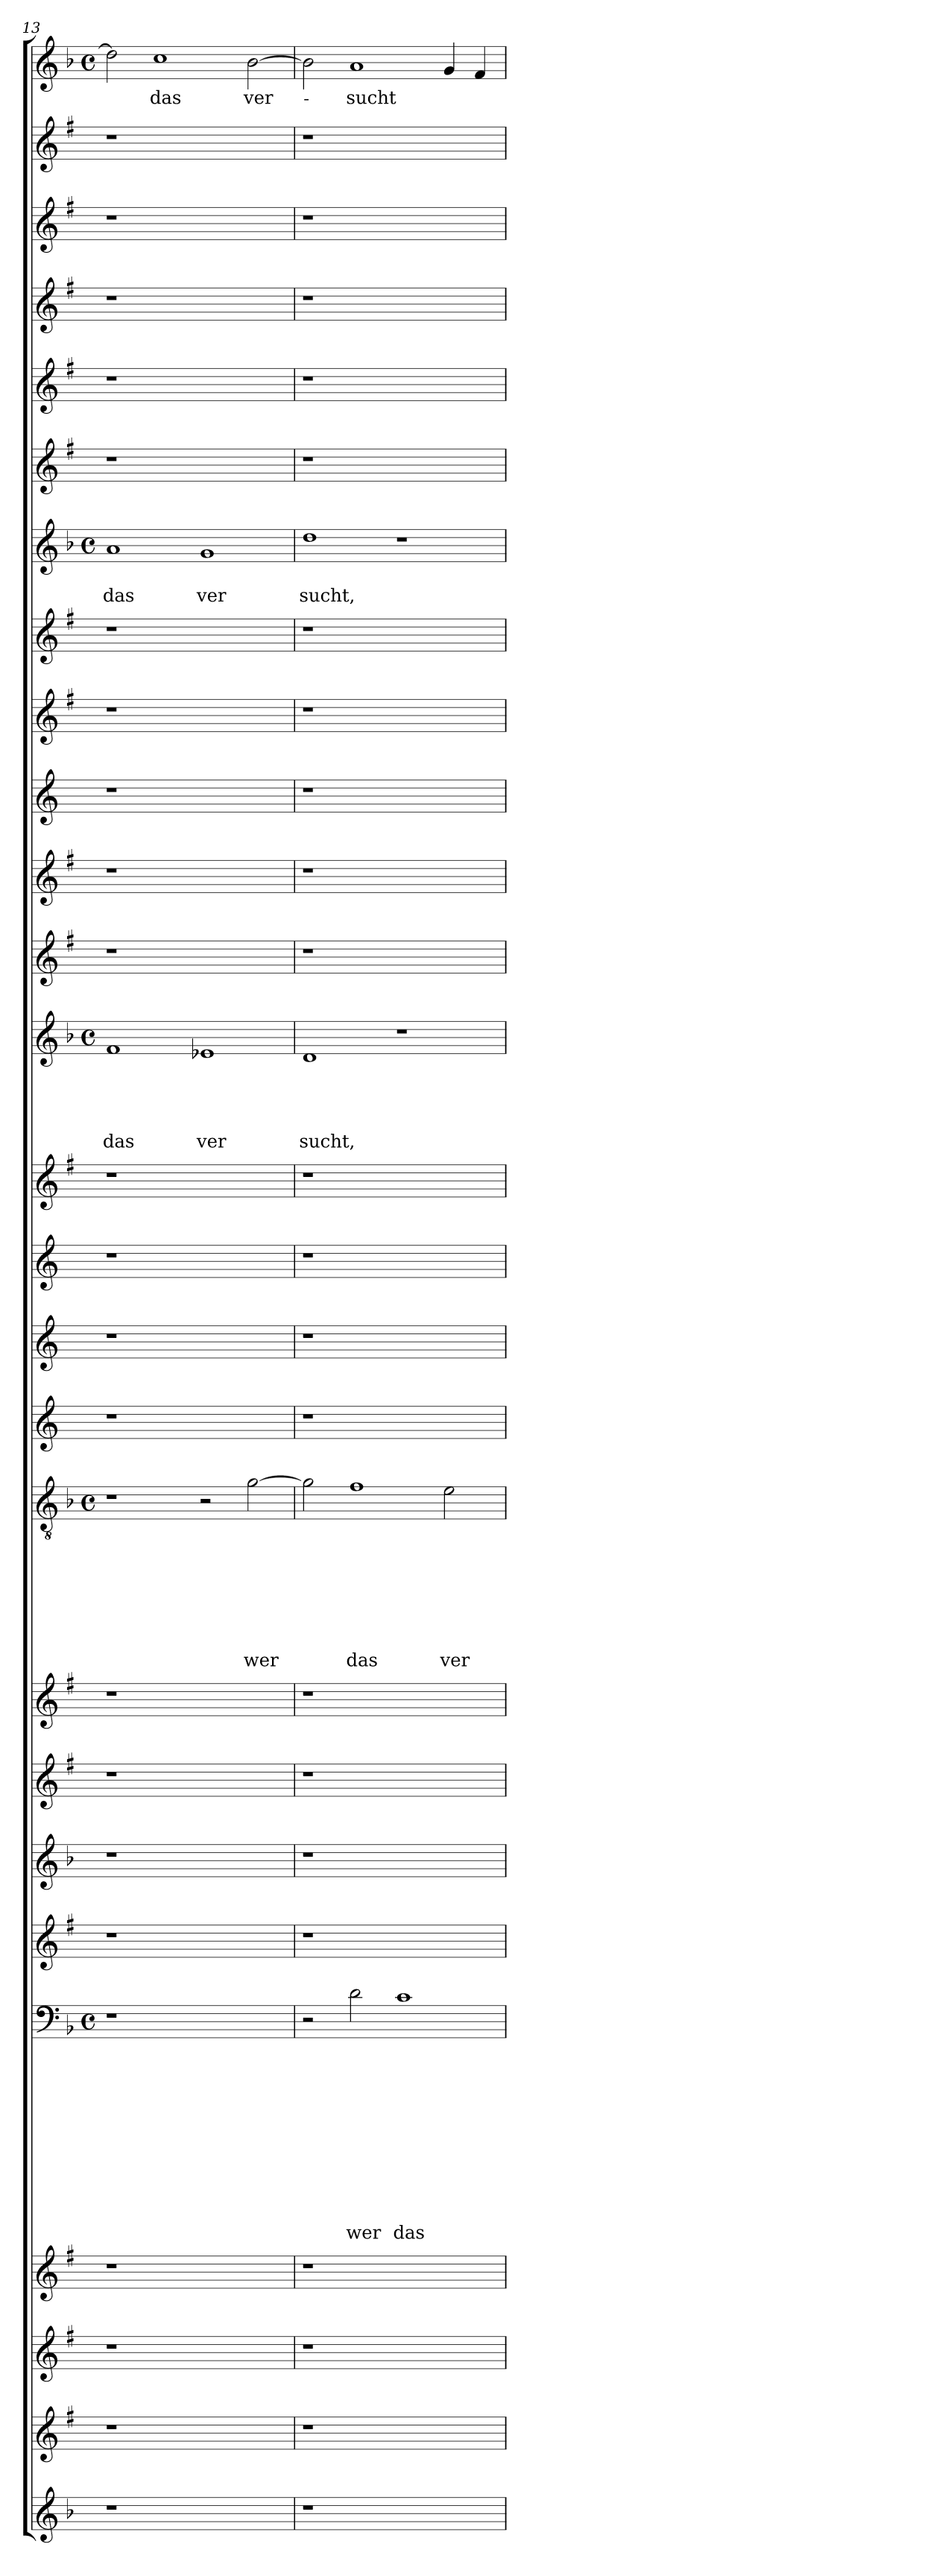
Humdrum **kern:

**kern	**kern	**kern	**kern	**kern	**text	**text	**text	**text	**text	**text	**text	**text	**text	**text	**text	**kern	**kern	**kern	**kern	**kern	**text	**text	**text	**text	**text	**text	**text	**text	**kern	**kern	**kern	**kern	**kern	**text	**text	**text	**text	**text	**kern	**kern	**kern	**kern	**kern	**kern	**text	**text	**kern	**kern	**kern	**kern	**kern	**kern	**text
*part27	*part26	*part25	*part24	*part23	*part23	*part23	*part23	*part23	*part23	*part23	*part23	*part23	*part23	*part23	*part23	*part22	*part21	*part20	*part19	*part18	*part18	*part18	*part18	*part18	*part18	*part18	*part18	*part18	*part17	*part16	*part15	*part14	*part13	*part13	*part13	*part13	*part13	*part13	*part12	*part11	*part10	*part9	*part8	*part7	*part7	*part7	*part6	*part5	*part4	*part3	*part2	*part1	*part1
*staff27	*staff26	*staff25	*staff24	*staff23	*staff23	*staff23	*staff23	*staff23	*staff23	*staff23	*staff23	*staff23	*staff23	*staff23	*staff23	*staff22	*staff21	*staff20	*staff19	*staff18	*staff18	*staff18	*staff18	*staff18	*staff18	*staff18	*staff18	*staff18	*staff17	*staff16	*staff15	*staff14	*staff13	*staff13	*staff13	*staff13	*staff13	*staff13	*staff12	*staff11	*staff10	*staff9	*staff8	*staff7	*staff7	*staff7	*staff6	*staff5	*staff4	*staff3	*staff2	*staff1	*staff1
*clefG2	*clefG2	*clefG2	*clefG2	*clefF4	*	*	*	*	*	*	*	*	*	*	*	*clefG2	*clefG2	*clefG2	*clefG2	*clefGv2	*	*	*	*	*	*	*	*	*clefG2	*clefG2	*clefG2	*clefG2	*clefG2	*	*	*	*	*	*clefG2	*clefG2	*clefG2	*clefG2	*clefG2	*clefG2	*	*	*clefG2	*clefG2	*clefG2	*clefG2	*clefG2	*clefG2	*
*	*ITrd1c2	*ITrd1c2	*ITrd1c2	*	*	*	*	*	*	*	*	*	*	*	*	*ITrd1c2	*	*ITrd1c2	*ITrd1c2	*	*	*	*	*	*	*	*	*	*ITrd-3c-5	*ITrd-3c-5	*ITrd-3c-5	*ITrd1c2	*	*	*	*	*	*	*ITrd1c2	*ITrd1c2	*ITrd-3c-5	*ITrd1c2	*ITrd1c2	*	*	*	*ITrd1c2	*ITrd1c2	*ITrd1c2	*ITrd1c2	*ITrd1c2	*ITrd-3c-5	*
*k[b-]	*k[b-]	*k[b-]	*k[b-]	*k[b-]	*	*	*	*	*	*	*	*	*	*	*	*k[b-]	*k[b-]	*k[b-]	*k[b-]	*k[b-]	*	*	*	*	*	*	*	*	*k[b-]	*k[b-]	*k[b-]	*k[b-]	*k[b-]	*	*	*	*	*	*k[b-]	*k[b-]	*k[b-]	*k[b-]	*k[b-]	*k[b-]	*	*	*k[b-]	*k[b-]	*k[b-]	*k[b-]	*k[b-]	*k[b-e-]	*
*F:	*F:	*F:	*F:	*F:	*	*	*	*	*	*	*	*	*	*	*	*F:	*F:	*F:	*F:	*F:	*	*	*	*	*	*	*	*	*F:	*F:	*F:	*F:	*F:	*	*	*	*	*	*F:	*F:	*F:	*F:	*F:	*F:	*	*	*F:	*F:	*F:	*F:	*F:	*B-:	*
*	*	*	*	*M4/4	*	*	*	*	*	*	*	*	*	*	*	*	*	*	*	*M4/4	*	*	*	*	*	*	*	*	*	*	*	*	*M4/4	*	*	*	*	*	*	*	*	*	*	*M4/4	*	*	*	*	*	*	*	*M4/4	*
*	*	*	*	*met(c)	*	*	*	*	*	*	*	*	*	*	*	*	*	*	*	*met(c)	*	*	*	*	*	*	*	*	*	*	*	*	*met(c)	*	*	*	*	*	*	*	*	*	*	*met(c)	*	*	*	*	*	*	*	*met(c)	*
=13	=13	=13	=13	=13	=13	=13	=13	=13	=13	=13	=13	=13	=13	=13	=13	=13	=13	=13	=13	=13	=13	=13	=13	=13	=13	=13	=13	=13	=13	=13	=13	=13	=13	=13	=13	=13	=13	=13	=13	=13	=13	=13	=13	=13	=13	=13	=13	=13	=13	=13	=13	=13	=13
!	!	!	!	!	!	!	!	!	!	!	!	!	!	!	!	!	!	!	!	!	!	!	!	!	!	!	!	!	!	!	!	!	!	!	!	!	!	!LO:LY:b	!	!	!	!	!	!	!	!LO:LY:b	!	!	!	!	!	!	!
1r	1r	1r	1r	1r	.	.	.	.	.	.	.	.	.	.	.	1r	1r	1r	1r	1r	.	.	.	.	.	.	.	.	1r	1r	1r	1r	1f	.	.	.	.	das	1r	1r	1r	1r	1r	1a	.	das	1r	1r	1r	1r	1r	2gg\]	.
!	!	!	!	!	!	!	!	!	!	!	!	!	!	!	!	!	!	!	!	!	!	!	!	!	!	!	!	!	!	!	!	!	!	!	!	!	!	!	!	!	!	!	!	!	!	!	!	!	!	!	!	!	!LO:LY:b
.	.	.	.	.	.	.	.	.	.	.	.	.	.	.	.	.	.	.	.	.	.	.	.	.	.	.	.	.	.	.	.	.	.	.	.	.	.	.	.	.	.	.	.	.	.	.	.	.	.	.	.	1ff	das
!	!	!	!	!	!	!	!	!	!	!	!	!	!	!	!	!	!	!	!	!	!	!	!	!	!	!	!	!	!	!	!	!	!	!	!	!	!	!LO:LY:b	!	!	!	!	!	!	!	!LO:LY:b	!	!	!	!	!	!	!
1ryy	1ryy	1ryy	1ryy	1ryy	.	.	.	.	.	.	.	.	.	.	.	1ryy	1ryy	1ryy	1ryy	2r	.	.	.	.	.	.	.	.	1ryy	1ryy	1ryy	1ryy	1e-X	.	.	.	.	ver	1ryy	1ryy	1ryy	1ryy	1ryy	1g	.	ver	1ryy	1ryy	1ryy	1ryy	1ryy	.	.
!	!	!	!	!	!	!	!	!	!	!	!	!	!	!	!	!	!	!	!	!	!	!	!	!	!	!	!	!LO:LY:b	!	!	!	!	!	!	!	!	!	!	!	!	!	!	!	!	!	!	!	!	!	!	!	!	!LO:LY:b
.	.	.	.	.	.	.	.	.	.	.	.	.	.	.	.	.	.	.	.	[>2g\	.	.	.	.	.	.	.	wer	.	.	.	.	.	.	.	.	.	.	.	.	.	.	.	.	.	.	.	.	.	.	.	[>2ee-\	ver-
!!LO:PB:g=z
=14	=14	=14	=14	=14	=14	=14	=14	=14	=14	=14	=14	=14	=14	=14	=14	=14	=14	=14	=14	=14	=14	=14	=14	=14	=14	=14	=14	=14	=14	=14	=14	=14	=14	=14	=14	=14	=14	=14	=14	=14	=14	=14	=14	=14	=14	=14	=14	=14	=14	=14	=14	=14	=14
!	!	!	!	!	!	!	!	!	!	!	!	!	!	!	!	!	!	!	!	!	!	!	!	!	!	!	!	!	!	!	!	!	!	!	!	!	!	!LO:LY:b	!	!	!	!	!	!	!	!LO:LY:b	!	!	!	!	!	!	!
1r	1r	1r	1r	2r	.	.	.	.	.	.	.	.	.	.	.	1r	1r	1r	1r	2g\]	.	.	.	.	.	.	.	.	1r	1r	1r	1r	1d	.	.	.	.	sucht,	1r	1r	1r	1r	1r	1dd	.	sucht,	1r	1r	1r	1r	1r	2ee-\]	.
!	!	!	!	!	!	!	!	!	!	!	!	!	!	!	!LO:LY:b	!	!	!	!	!	!	!	!	!	!	!	!	!LO:LY:b	!	!	!	!	!	!	!	!	!	!	!	!	!	!	!	!	!	!	!	!	!	!	!	!	!LO:LY:b
.	.	.	.	2d\	.	.	.	.	.	.	.	.	.	.	wer	.	.	.	.	1f	.	.	.	.	.	.	.	das	.	.	.	.	.	.	.	.	.	.	.	.	.	.	.	.	.	.	.	.	.	.	.	1dd	-sucht
!	!	!	!	!	!	!	!	!	!	!	!	!	!	!	!LO:LY:b	!	!	!	!	!	!	!	!	!	!	!	!	!	!	!	!	!	!	!	!	!	!	!	!	!	!	!	!	!	!	!	!	!	!	!	!	!	!
1ryy	1ryy	1ryy	1ryy	1c	.	.	.	.	.	.	.	.	.	.	das	1ryy	1ryy	1ryy	1ryy	.	.	.	.	.	.	.	.	.	1ryy	1ryy	1ryy	1ryy	1r	.	.	.	.	.	1ryy	1ryy	1ryy	1ryy	1ryy	1r	.	.	1ryy	1ryy	1ryy	1ryy	1ryy	.	.
!	!	!	!	!	!	!	!	!	!	!	!	!	!	!	!	!	!	!	!	!	!	!	!	!	!	!	!	!LO:LY:b	!	!	!	!	!	!	!	!	!	!	!	!	!	!	!	!	!	!	!	!	!	!	!	!	!
.	.	.	.	.	.	.	.	.	.	.	.	.	.	.	.	.	.	.	.	2e\	.	.	.	.	.	.	.	ver	.	.	.	.	.	.	.	.	.	.	.	.	.	.	.	.	.	.	.	.	.	.	.	4cc/	.
.	.	.	.	.	.	.	.	.	.	.	.	.	.	.	.	.	.	.	.	.	.	.	.	.	.	.	.	.	.	.	.	.	.	.	.	.	.	.	.	.	.	.	.	.	.	.	.	.	.	.	.	4b-/	.
=	=	=	=	=	=	=	=	=	=	=	=	=	=	=	=	=	=	=	=	=	=	=	=	=	=	=	=	=	=	=	=	=	=	=	=	=	=	=	=	=	=	=	=	=	=	=	=	=	=	=	=	=	=
*-	*-	*-	*-	*-	*-	*-	*-	*-	*-	*-	*-	*-	*-	*-	*-	*-	*-	*-	*-	*-	*-	*-	*-	*-	*-	*-	*-	*-	*-	*-	*-	*-	*-	*-	*-	*-	*-	*-	*-	*-	*-	*-	*-	*-	*-	*-	*-	*-	*-	*-	*-	*-	*-
